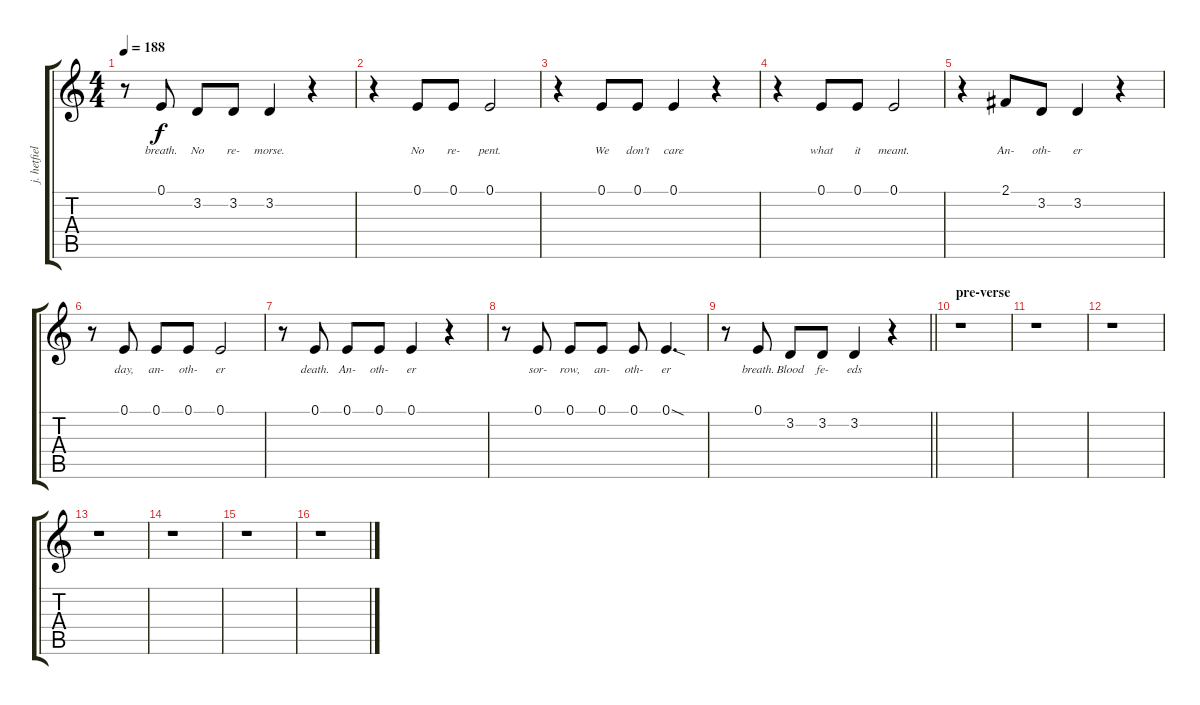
\track ("j. hetfield - vocals" "j. hetfiel") {instrument altosax}
\staff {score tabs}
\tuning (E4 B3 G3 D3 A2 E2) {hide}
\ts (4 4)
\tempo 188
\clef g2
\ks c
r.8{dy f} 0.1.8{lyrics (0 "breath.") lyrics (1 "") lyrics (2 "") lyrics (3 "") lyrics (4 "")} 3.2.8{lyrics (0 "No") lyrics (1 "") lyrics (2 "") lyrics (3 "") lyrics (4 "")} 3.2.8{lyrics (0 "re-") lyrics (1 "") lyrics (2 "") lyrics (3 "") lyrics (4 "")} 3.2.4{lyrics (0 "morse.") lyrics (1 "") lyrics (2 "") lyrics (3 "") lyrics (4 "")} r.4 |
r.4 0.1.8{lyrics (0 "No") lyrics (1 "") lyrics (2 "") lyrics (3 "") lyrics (4 "")} 0.1.8{lyrics (0 "re-") lyrics (1 "") lyrics (2 "") lyrics (3 "") lyrics (4 "")} 0.1.2{lyrics (0 "pent.") lyrics (1 "") lyrics (2 "") lyrics (3 "") lyrics (4 "")} |
r.4 0.1.8{lyrics (0 "We") lyrics (1 "") lyrics (2 "") lyrics (3 "") lyrics (4 "")} 0.1.8{lyrics (0 "don't") lyrics (1 "") lyrics (2 "") lyrics (3 "") lyrics (4 "")} 0.1.4{lyrics (0 "care") lyrics (1 "") lyrics (2 "") lyrics (3 "") lyrics (4 "")} r.4 |
r.4 0.1.8{lyrics (0 "what") lyrics (1 "") lyrics (2 "") lyrics (3 "") lyrics (4 "")} 0.1.8{lyrics (0 "it") lyrics (1 "") lyrics (2 "") lyrics (3 "") lyrics (4 "")} 0.1.2{lyrics (0 "meant.") lyrics (1 "") lyrics (2 "") lyrics (3 "") lyrics (4 "")} |
r.4 2.1.8{lyrics (0 "An-") lyrics (1 "") lyrics (2 "") lyrics (3 "") lyrics (4 "")} 3.2.8{lyrics (0 "oth-") lyrics (1 "") lyrics (2 "") lyrics (3 "") lyrics (4 "")} 3.2.4{lyrics (0 "er") lyrics (1 "") lyrics (2 "") lyrics (3 "") lyrics (4 "")} r.4 |
r.8 0.1.8{lyrics (0 "day,") lyrics (1 "") lyrics (2 "") lyrics (3 "") lyrics (4 "")} 0.1.8{lyrics (0 "an-") lyrics (1 "") lyrics (2 "") lyrics (3 "") lyrics (4 "")} 0.1.8{lyrics (0 "oth-") lyrics (1 "") lyrics (2 "") lyrics (3 "") lyrics (4 "")} 0.1.2{lyrics (0 "er") lyrics (1 "") lyrics (2 "") lyrics (3 "") lyrics (4 "")} |
r.8 0.1.8{lyrics (0 "death.") lyrics (1 "") lyrics (2 "") lyrics (3 "") lyrics (4 "")} 0.1.8{lyrics (0 "An-") lyrics (1 "") lyrics (2 "") lyrics (3 "") lyrics (4 "")} 0.1.8{lyrics (0 "oth-") lyrics (1 "") lyrics (2 "") lyrics (3 "") lyrics (4 "")} 0.1.4{lyrics (0 "er") lyrics (1 "") lyrics (2 "") lyrics (3 "") lyrics (4 "")} r.4 |
r.8 0.1.8{lyrics (0 "sor-") lyrics (1 "") lyrics (2 "") lyrics (3 "") lyrics (4 "")} 0.1.8{lyrics (0 "row,") lyrics (1 "") lyrics (2 "") lyrics (3 "") lyrics (4 "")} 0.1.8{lyrics (0 "an-") lyrics (1 "") lyrics (2 "") lyrics (3 "") lyrics (4 "")} 0.1.8{lyrics (0 "oth-") lyrics (1 "") lyrics (2 "") lyrics (3 "") lyrics (4 "")} 0.1{sod}.4{d lyrics (0 "er") lyrics (1 "") lyrics (2 "") lyrics (3 "") lyrics (4 "")} |
\barLineRight lightlight
r.8 0.1.8{lyrics (0 "breath.") lyrics (1 "") lyrics (2 "") lyrics (3 "") lyrics (4 "")} 3.2.8{lyrics (0 "Blood") lyrics (1 "") lyrics (2 "") lyrics (3 "") lyrics (4 "")} 3.2.8{lyrics (0 "fe-") lyrics (1 "") lyrics (2 "") lyrics (3 "") lyrics (4 "")} 3.2.4{lyrics (0 "eds") lyrics (1 "") lyrics (2 "") lyrics (3 "") lyrics (4 "")} r.4 |
\section ("" "pre-verse")
r.1 |
r.1 |
r.1 |
r.1 |
r.1 |
r.1 |
r.1
